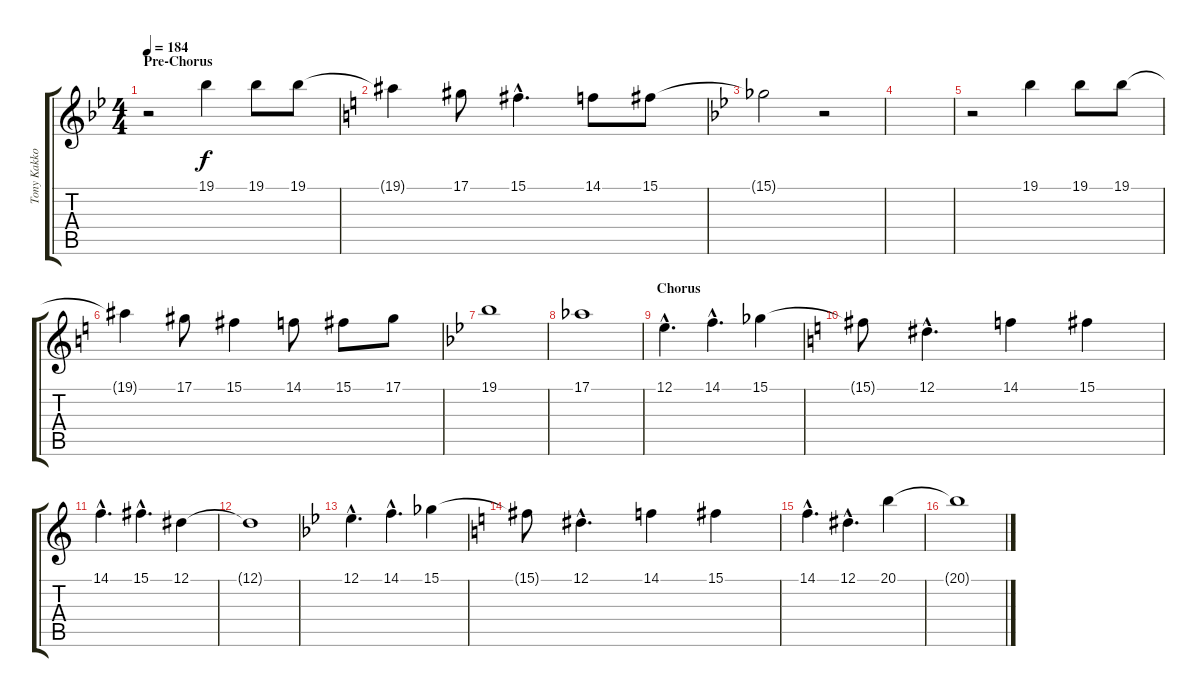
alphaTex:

\track ("Tony Kakko - Vocals" "Tony Kakko") {instrument lead3calliope}
\staff {score tabs}
\tuning (Eb4 Bb3 Gb3 Db3 Ab2 Eb2) {hide}
\ts (4 4)
\section ("" "Pre-Chorus")
\tempo 184
\clef g2
\ks gminor
r.2{dy f} 19.1.4 19.1.8 19.1.8 |
\ks c
19.1{t}.4 17.1.8 15.1{hac}.4{d} 14.1.8 15.1.8 |
\ks gminor
15.1{t}.2 r.2 |
|
r.2 19.1.4 19.1.8 19.1.8 |
\ks c
19.1{t}.4 17.1.8 15.1.4 14.1.8 15.1.8 17.1.8 |
\ks gminor
19.1.1 |
17.1.1 |
\section ("" "Chorus")
12.1{hac}.4{d} 14.1{hac}.4{d} 15.1.4 |
\ks c
15.1{t}.8 12.1{hac}.4{d} 14.1.4 15.1.4 |
14.1{hac}.4{d} 15.1{hac}.4{d} 12.1.4 |
12.1{t}.1 |
\ks gminor
12.1{hac}.4{d} 14.1{hac}.4{d} 15.1.4 |
\ks c
15.1{t}.8 12.1{hac}.4{d} 14.1.4 15.1.4 |
14.1{hac}.4{d} 12.1{hac}.4{d} 20.1.4 |
20.1{t}.1
